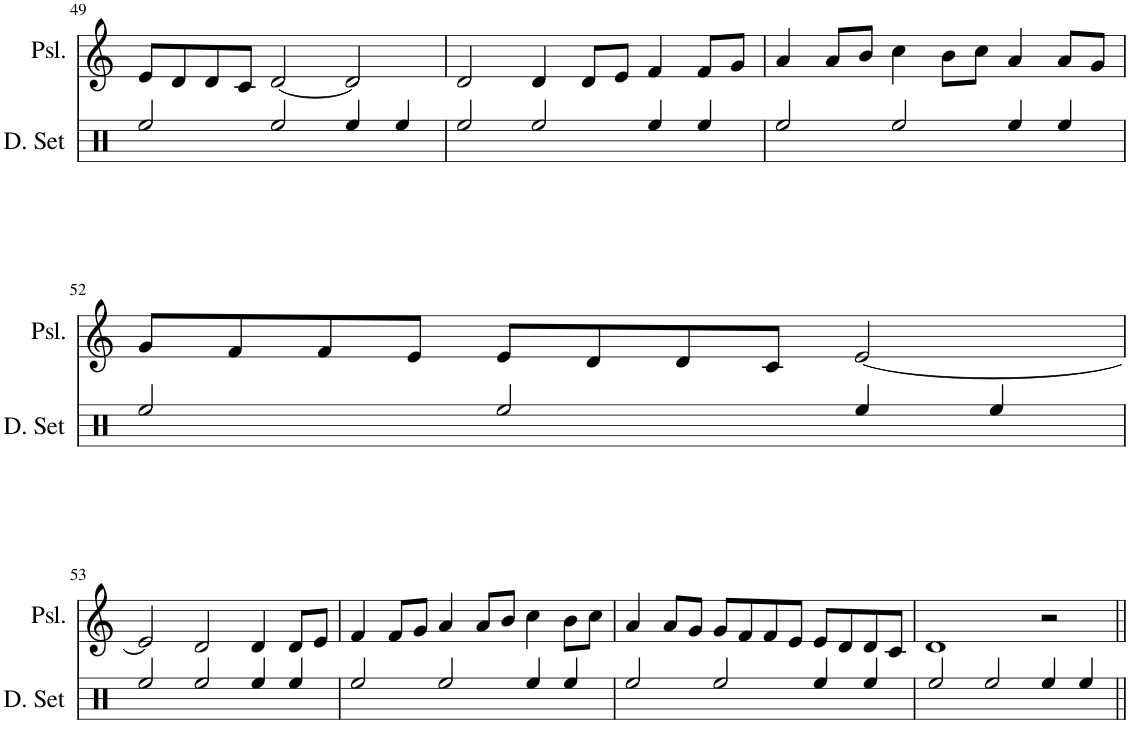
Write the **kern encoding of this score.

**kern	**kern
*part2	*part1
*staff2	*staff1
*I"Drum	*I"Psaltery
*	*I'Psl.
!!LO:PB:g=z
*clefX	*clefG2
*k[]	*k[]
*M3/2	*M3/2
=49	=49
2Ree/	8e/L
.	8d/
.	8d/
.	8c/J
2Ree/	[2d/
4Ree/	2d/]
4Ree/	.
=50	=50
2Ree/	2d/
2Ree/	4d/
.	8d/L
.	8e/J
4Ree/	4f/
4Ree/	8f/L
.	8g/J
=51	=51
2Ree/	4a/
.	8a/L
.	8b/J
2Ree/	4cc\
.	8b\L
.	8cc\J
4Ree/	4a/
4Ree/	8a/L
.	8g/J
!!LO:LB:g=z
=52	=52
2Ree/	8g/L
.	8f/
.	8f/
.	8e/J
2Ree/	8e/L
.	8d/
.	8d/
.	8c/J
4Ree/	[2e/
4Ree/	.
!!LO:LB:g=z
=53	=53
2Ree/	2e/]
2Ree/	2d/
4Ree/	4d/
4Ree/	8d/L
.	8e/J
=54	=54
2Ree/	4f/
.	8f/L
.	8g/J
2Ree/	4a/
.	8a/L
.	8b/J
4Ree/	4cc\
4Ree/	8b\L
.	8cc\J
=55	=55
2Ree/	4a/
.	8a/L
.	8g/J
2Ree/	8g/L
.	8f/
.	8f/
.	8e/J
4Ree/	8e/L
.	8d/
4Ree/	8d/
.	8c/J
=56	=56
2Ree/	1d
2Ree/	.
4Ree/	2r
4Ree/	.
=||	=||
*-	*-
